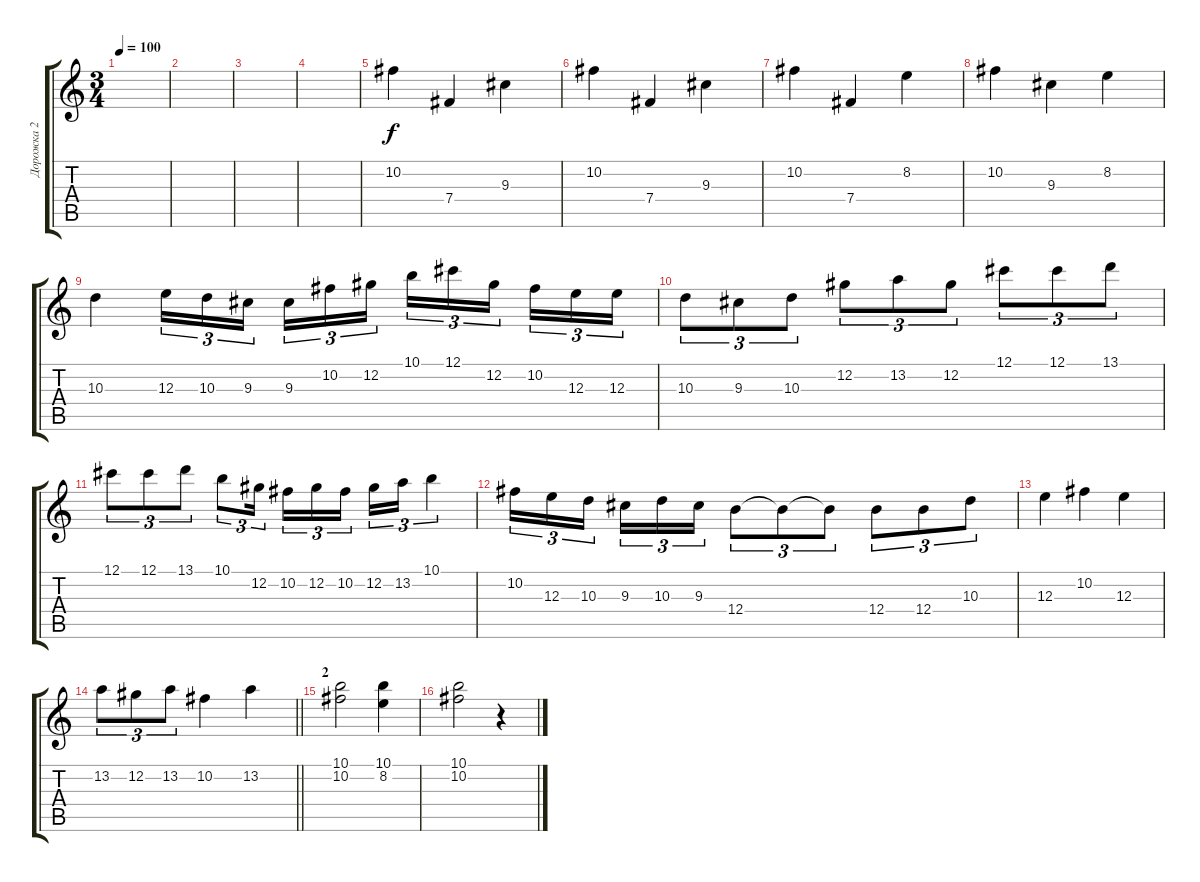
\track ("Дорожка 2" "Дорожка 2") {instrument distortionguitar}
\staff {score tabs}
\tuning (Db4 Ab3 E3 B2 Gb2 B1) {hide}
\ts (3 4)
\tempo 100
\clef g2
\ks c
|
|
|
|
10.2.4 7.4.4 9.3.4 |
10.2.4 7.4.4 9.3.4 |
10.2.4 7.4.4 8.2.4 |
10.2.4 9.3.4 8.2.4 |
10.3.4 12.3.16{tu (3 2)} 10.3.16{tu (3 2)} 9.3.16{tu (3 2) beam splitsecondary} 9.3.16{tu (3 2)} 10.2.16{tu (3 2)} 12.2.16{tu (3 2)} 10.1.16{tu (3 2)} 12.1.16{tu (3 2)} 12.2.16{tu (3 2) beam splitsecondary} 10.2.16{tu (3 2)} 12.3.16{tu (3 2)} 12.3.16{tu (3 2)} |
10.3.8{tu (3 2)} 9.3.8{tu (3 2)} 10.3.8{tu (3 2)} 12.2.8{tu (3 2)} 13.2.8{tu (3 2)} 12.2.8{tu (3 2)} 12.1.8{tu (3 2)} 12.1.8{tu (3 2)} 13.1.8{tu (3 2)} |
12.1.8{tu (3 2)} 12.1.8{tu (3 2)} 13.1.8{tu (3 2)} 10.1.8{tu (3 2)} 12.2.16{tu (3 2) beam splitsecondary} 10.2.16{tu (3 2)} 12.2.16{tu (3 2)} 10.2.16{tu (3 2)} 12.2.16{tu (3 2)} 13.2.16{tu (3 2)} 10.1.4{tu (3 2)} |
10.2.16{tu (3 2)} 12.3.16{tu (3 2)} 10.3.16{tu (3 2) beam splitsecondary} 9.3.16{tu (3 2)} 10.3.16{tu (3 2)} 9.3.16{tu (3 2)} 12.4.8{tu (3 2)} 12.4{t}.8{tu (3 2)} 12.4{t}.8{tu (3 2)} 12.4.8{tu (3 2)} 12.4.8{tu (3 2)} 10.3.8{tu (3 2)} |
12.3.4 10.2.4 12.3.4 |
\barLineRight lightlight
13.2.8{tu (3 2)} 12.2.8{tu (3 2)} 13.2.8{tu (3 2)} 10.2.4 13.2.4 |
\section ("" "2")
(10.1 10.2).2 (10.1 8.2).4 |
(10.1 10.2).2 r.4
